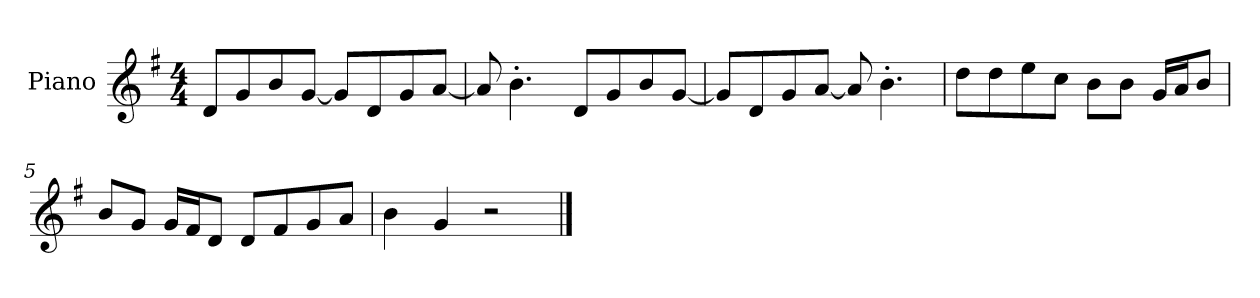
**kern
*part1
*staff1
*I"Piano
*I'P-no
*clefG2
*k[f#]
*M4/4
*MM90
=1
8d/L
8g/
8b/
[8g/J
8g/L]
8d/
8g/
[8a/J
=2
8a/]
4.b'\
8d/L
8g/
8b/
[8g/J
=3
8g/L]
8d/
8g/
[8a/J
8a/]
4.b'\
=4
8dd\L
8dd\
8ee\
8cc\J
8b\L
8b\J
16g/LL
16a/J
8b/J
=5
8b/L
8g/J
16g/LL
16f#/J
8d/J
8d/L
8f#/
8g/
8a/J
!!LO:LB:g=z
=6
4b\
4g/
2r
==
*-
